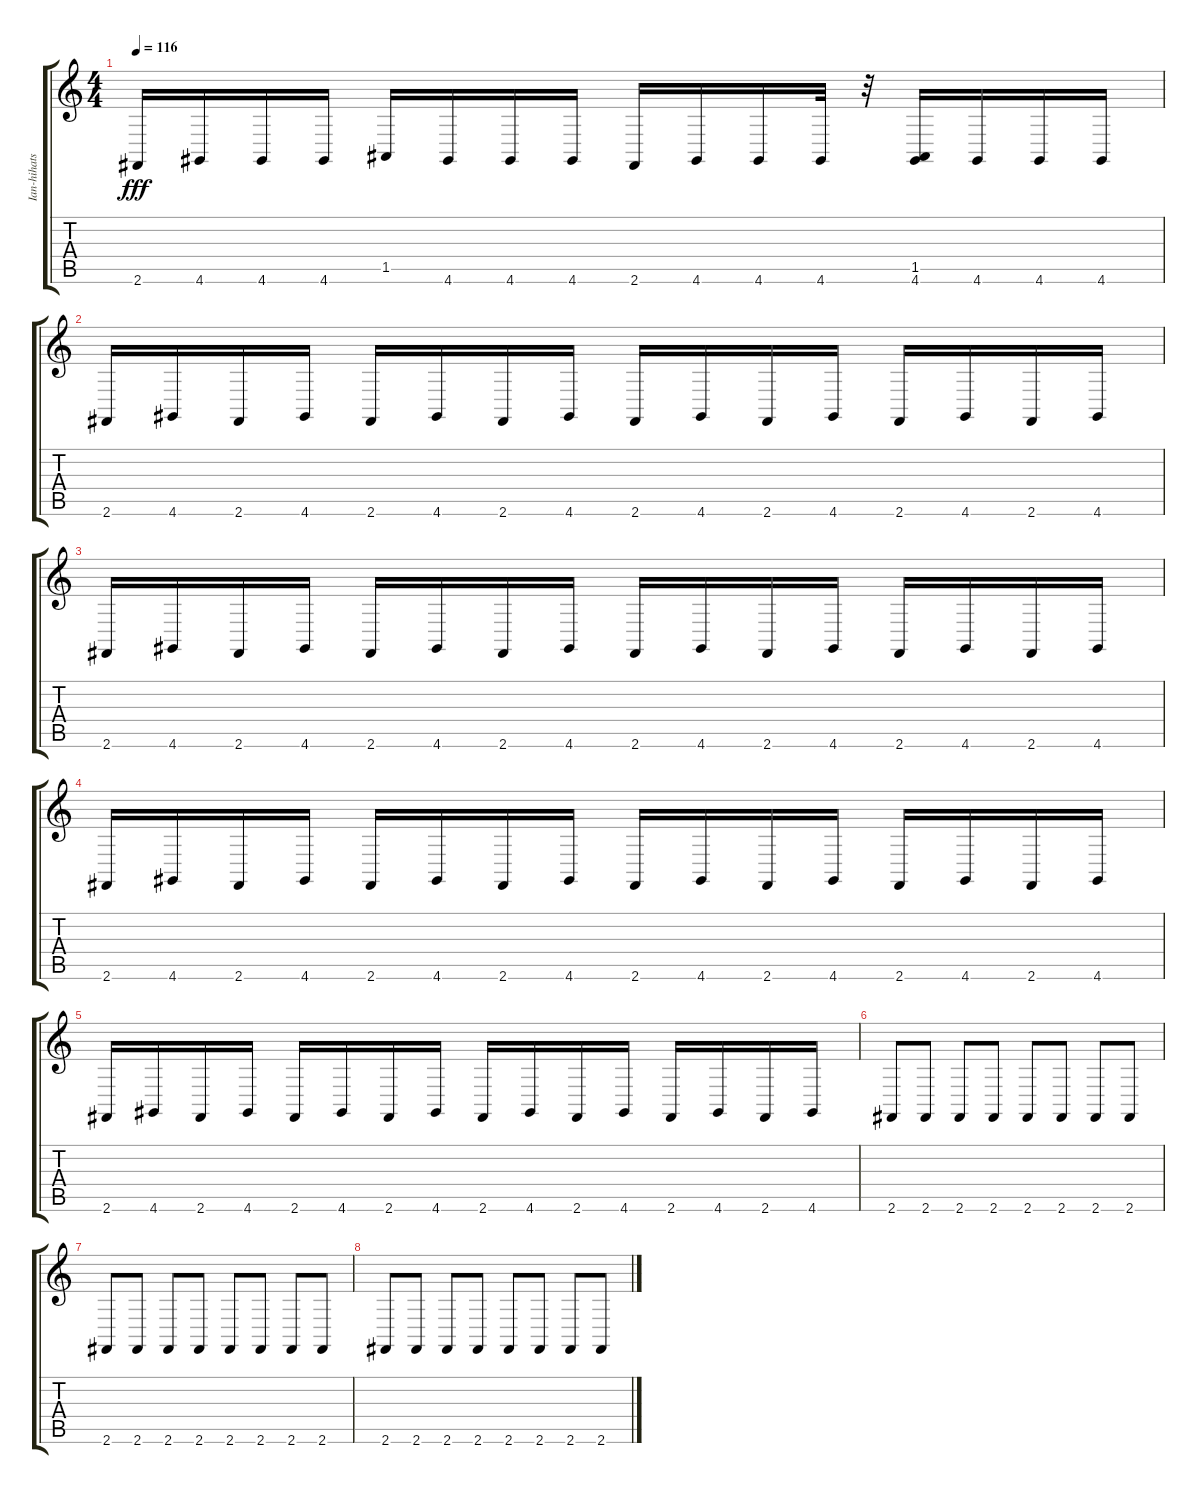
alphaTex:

\track ("Ian-hihats" "Ian-hihats") {instrument seashore}
\staff {score tabs}
\tuning (E4 B3 G3 D3 A2 E2) {hide}
\ts (4 4)
\tempo 116
\clef g2
\ks c
2.6.16{dy fff} 4.6.16 4.6.16 4.6.16 1.5.16 4.6.16 4.6.16 4.6.16 2.6.16 4.6.16 4.6.16 4.6.32 r.32 (1.5 4.6).16 4.6.16 4.6.16 4.6.16 |
2.6.16 4.6.16 2.6.16 4.6.16 2.6.16 4.6.16 2.6.16 4.6.16 2.6.16 4.6.16 2.6.16 4.6.16 2.6.16 4.6.16 2.6.16 4.6.16 |
2.6.16 4.6.16 2.6.16 4.6.16 2.6.16 4.6.16 2.6.16 4.6.16 2.6.16 4.6.16 2.6.16 4.6.16 2.6.16 4.6.16 2.6.16 4.6.16 |
2.6.16 4.6.16 2.6.16 4.6.16 2.6.16 4.6.16 2.6.16 4.6.16 2.6.16 4.6.16 2.6.16 4.6.16 2.6.16 4.6.16 2.6.16 4.6.16 |
2.6.16 4.6.16 2.6.16 4.6.16 2.6.16 4.6.16 2.6.16 4.6.16 2.6.16 4.6.16 2.6.16 4.6.16 2.6.16 4.6.16 2.6.16 4.6.16 |
2.6.8 2.6.8 2.6.8 2.6.8 2.6.8 2.6.8 2.6.8 2.6.8 |
2.6.8 2.6.8 2.6.8 2.6.8 2.6.8 2.6.8 2.6.8 2.6.8 |
2.6.8 2.6.8 2.6.8 2.6.8 2.6.8 2.6.8 2.6.8 2.6.8
